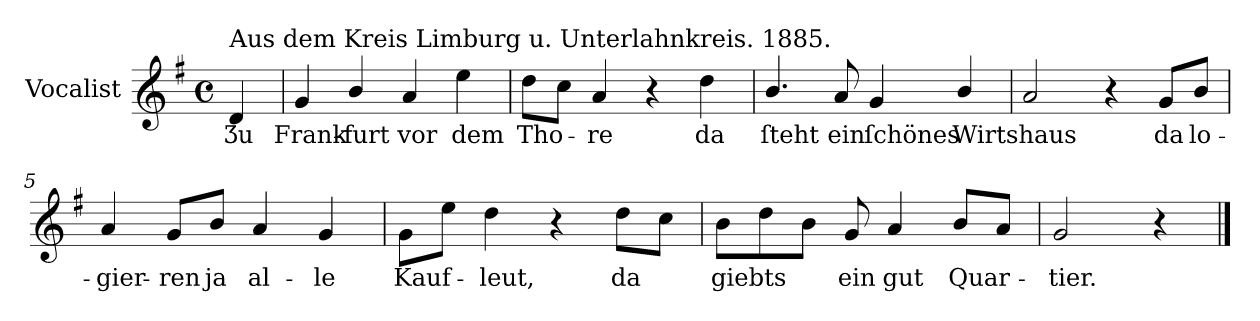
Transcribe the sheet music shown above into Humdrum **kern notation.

**kern	**text
*part1	*part1
*staff1	*staff1
*I"Vocalist	*
*k[f#]	*
*G:	*
*M4/4	*
*met(c)	*
=	=
!LO:TX:a:t=Aus dem Kreis Limburg u. Unterlahnkreis. 1885.	!
4d	Ʒu
=1	=1
4g	Frank-
4b/	-furt
4a	vor
4ee	dem
=2	=2
8ddL	Tho-
8ccJ	.
4a	-re
4r	.
4dd	da
=3	=3
4.b/	ſteht
8a	ein
4g	ſchönes
4b/	Wirtshaus
=4	=4
2a	.
4r	.
8gL	da
8bJ	lo-
=5	=5
4a	-gier-
8gL	-ren
8bJ	ja
4a	al-
4g	-le
=6	=6
8gL	Kauf-
8eeJ	.
4dd	-leut,
4r	.
8ddL	da
8ccJ	.
=7	=7
8bL	giebts
8dd	.
8bJ	.
8g	ein
4a	gut
8bL	Quar-
8aJ	.
=8	=8
2g	-tier.
4r	.
==	==
*-	*-
